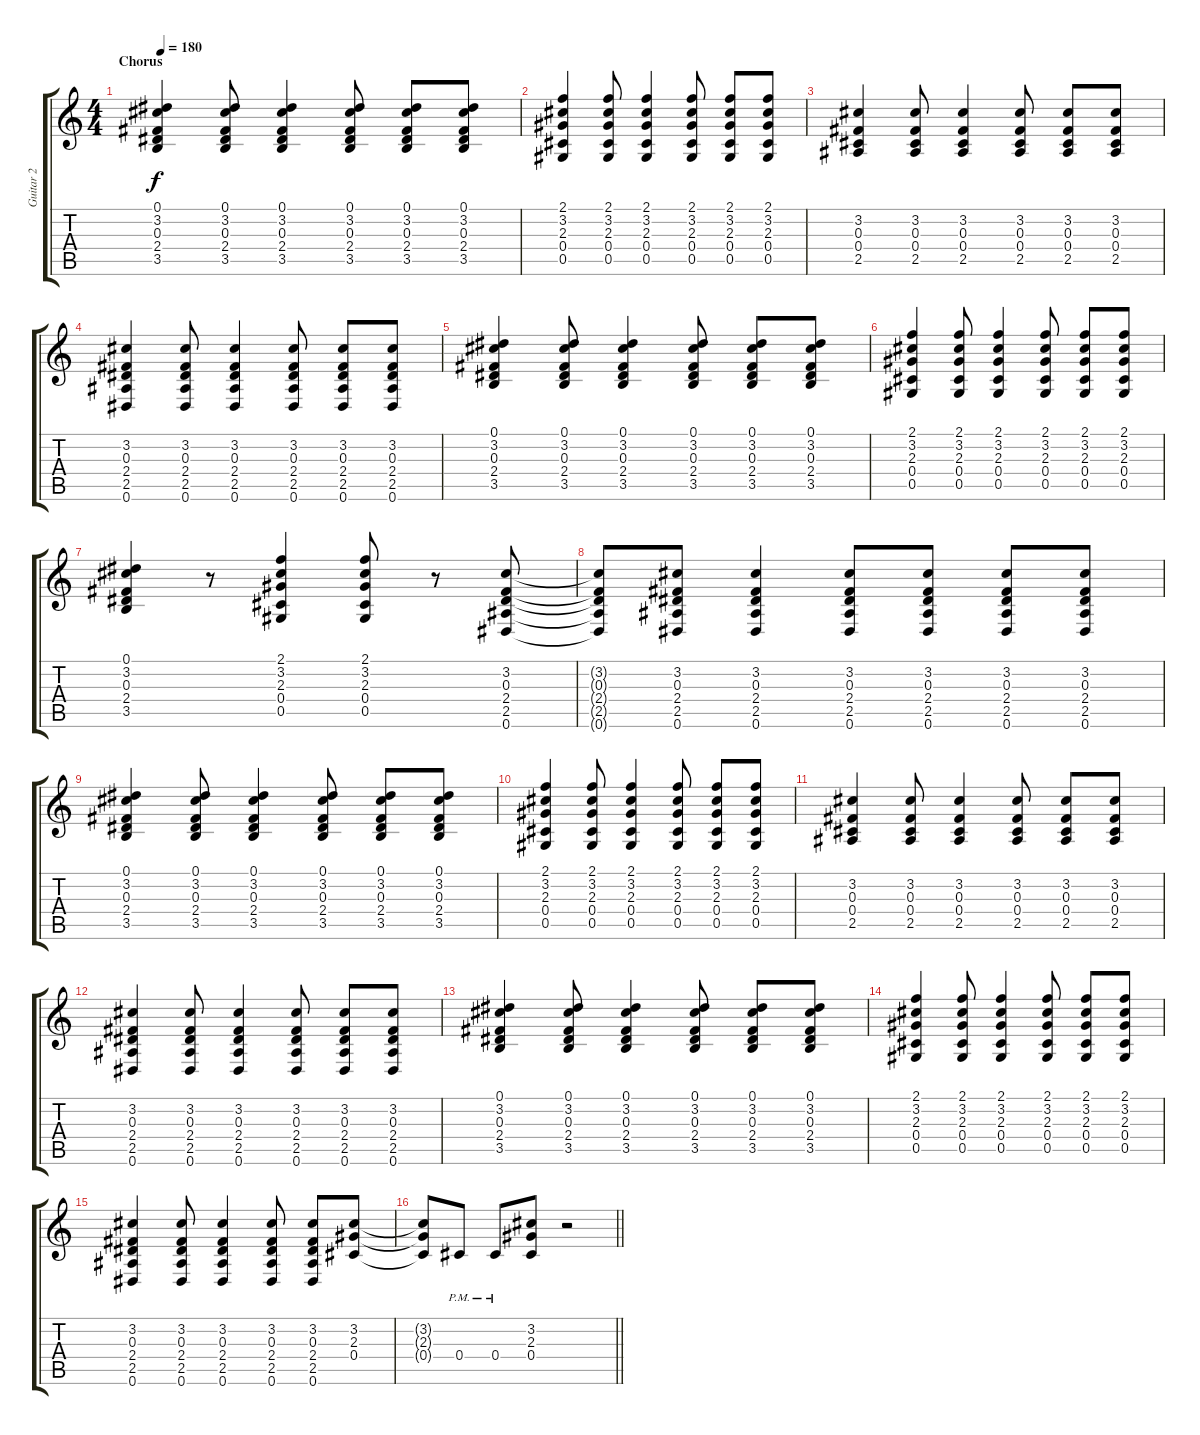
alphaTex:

\track ("Guitar 2" "Guitar 2") {instrument overdrivenguitar}
\staff {score tabs}
\tuning (Eb4 Bb3 Gb3 Db3 Ab2 Eb2) {hide}
\ts (4 4)
\section ("" "Chorus")
\tempo 180
\clef g2
\ks c
(0.1 3.2 0.3 2.4 3.5).4{dy f} (0.1 3.2 0.3 2.4 3.5).8 (0.1 3.2 0.3 2.4 3.5).4 (0.1 3.2 0.3 2.4 3.5).8 (0.1 3.2 0.3 2.4 3.5).8 (0.1 3.2 0.3 2.4 3.5).8 |
(2.1 3.2 2.3 0.4 0.5).4 (2.1 3.2 2.3 0.4 0.5).8 (2.1 3.2 2.3 0.4 0.5).4 (2.1 3.2 2.3 0.4 0.5).8 (2.1 3.2 2.3 0.4 0.5).8 (2.1 3.2 2.3 0.4 0.5).8 |
(3.2 0.3 0.4 2.5).4 (3.2 0.3 0.4 2.5).8 (3.2 0.3 0.4 2.5).4 (3.2 0.3 0.4 2.5).8 (3.2 0.3 0.4 2.5).8 (3.2 0.3 0.4 2.5).8 |
(3.2 0.3 2.4 2.5 0.6).4 (3.2 0.3 2.4 2.5 0.6).8 (3.2 0.3 2.4 2.5 0.6).4 (3.2 0.3 2.4 2.5 0.6).8 (3.2 0.3 2.4 2.5 0.6).8 (3.2 0.3 2.4 2.5 0.6).8 |
(0.1 3.2 0.3 2.4 3.5).4 (0.1 3.2 0.3 2.4 3.5).8 (0.1 3.2 0.3 2.4 3.5).4 (0.1 3.2 0.3 2.4 3.5).8 (0.1 3.2 0.3 2.4 3.5).8 (0.1 3.2 0.3 2.4 3.5).8 |
(2.1 3.2 2.3 0.4 0.5).4 (2.1 3.2 2.3 0.4 0.5).8 (2.1 3.2 2.3 0.4 0.5).4 (2.1 3.2 2.3 0.4 0.5).8 (2.1 3.2 2.3 0.4 0.5).8 (2.1 3.2 2.3 0.4 0.5).8 |
(0.1 3.2 0.3 2.4 3.5).4 r.8 (2.1 3.2 2.3 0.4 0.5).4 (2.1 3.2 2.3 0.4 0.5).8 r.8 (3.2 0.3 2.4 2.5 0.6).8 |
(3.2{t} 0.3{t} 2.4{t} 2.5{t} 0.6{t}).8 (3.2 0.3 2.4 2.5 0.6).8 (3.2 0.3 2.4 2.5 0.6).4 (3.2 0.3 2.4 2.5 0.6).8 (3.2 0.3 2.4 2.5 0.6).8 (3.2 0.3 2.4 2.5 0.6).8 (3.2 0.3 2.4 2.5 0.6).8 |
(0.1 3.2 0.3 2.4 3.5).4 (0.1 3.2 0.3 2.4 3.5).8 (0.1 3.2 0.3 2.4 3.5).4 (0.1 3.2 0.3 2.4 3.5).8 (0.1 3.2 0.3 2.4 3.5).8 (0.1 3.2 0.3 2.4 3.5).8 |
(2.1 3.2 2.3 0.4 0.5).4 (2.1 3.2 2.3 0.4 0.5).8 (2.1 3.2 2.3 0.4 0.5).4 (2.1 3.2 2.3 0.4 0.5).8 (2.1 3.2 2.3 0.4 0.5).8 (2.1 3.2 2.3 0.4 0.5).8 |
(3.2 0.3 0.4 2.5).4 (3.2 0.3 0.4 2.5).8 (3.2 0.3 0.4 2.5).4 (3.2 0.3 0.4 2.5).8 (3.2 0.3 0.4 2.5).8 (3.2 0.3 0.4 2.5).8 |
(3.2 0.3 2.4 2.5 0.6).4 (3.2 0.3 2.4 2.5 0.6).8 (3.2 0.3 2.4 2.5 0.6).4 (3.2 0.3 2.4 2.5 0.6).8 (3.2 0.3 2.4 2.5 0.6).8 (3.2 0.3 2.4 2.5 0.6).8 |
(0.1 3.2 0.3 2.4 3.5).4 (0.1 3.2 0.3 2.4 3.5).8 (0.1 3.2 0.3 2.4 3.5).4 (0.1 3.2 0.3 2.4 3.5).8 (0.1 3.2 0.3 2.4 3.5).8 (0.1 3.2 0.3 2.4 3.5).8 |
(2.1 3.2 2.3 0.4 0.5).4 (2.1 3.2 2.3 0.4 0.5).8 (2.1 3.2 2.3 0.4 0.5).4 (2.1 3.2 2.3 0.4 0.5).8 (2.1 3.2 2.3 0.4 0.5).8 (2.1 3.2 2.3 0.4 0.5).8 |
(3.2 0.3 2.4 2.5 0.6).4 (3.2 0.3 2.4 2.5 0.6).8 (3.2 0.3 2.4 2.5 0.6).4 (3.2 0.3 2.4 2.5 0.6).8 (3.2 0.3 2.4 2.5 0.6).8 (3.2 2.3 0.4).8 |
\barLineRight lightlight
(3.2{t} 2.3{t} 0.4{t}).8 0.4{pm}.8 0.4{pm}.8 (3.2 2.3 0.4).8 r.2
